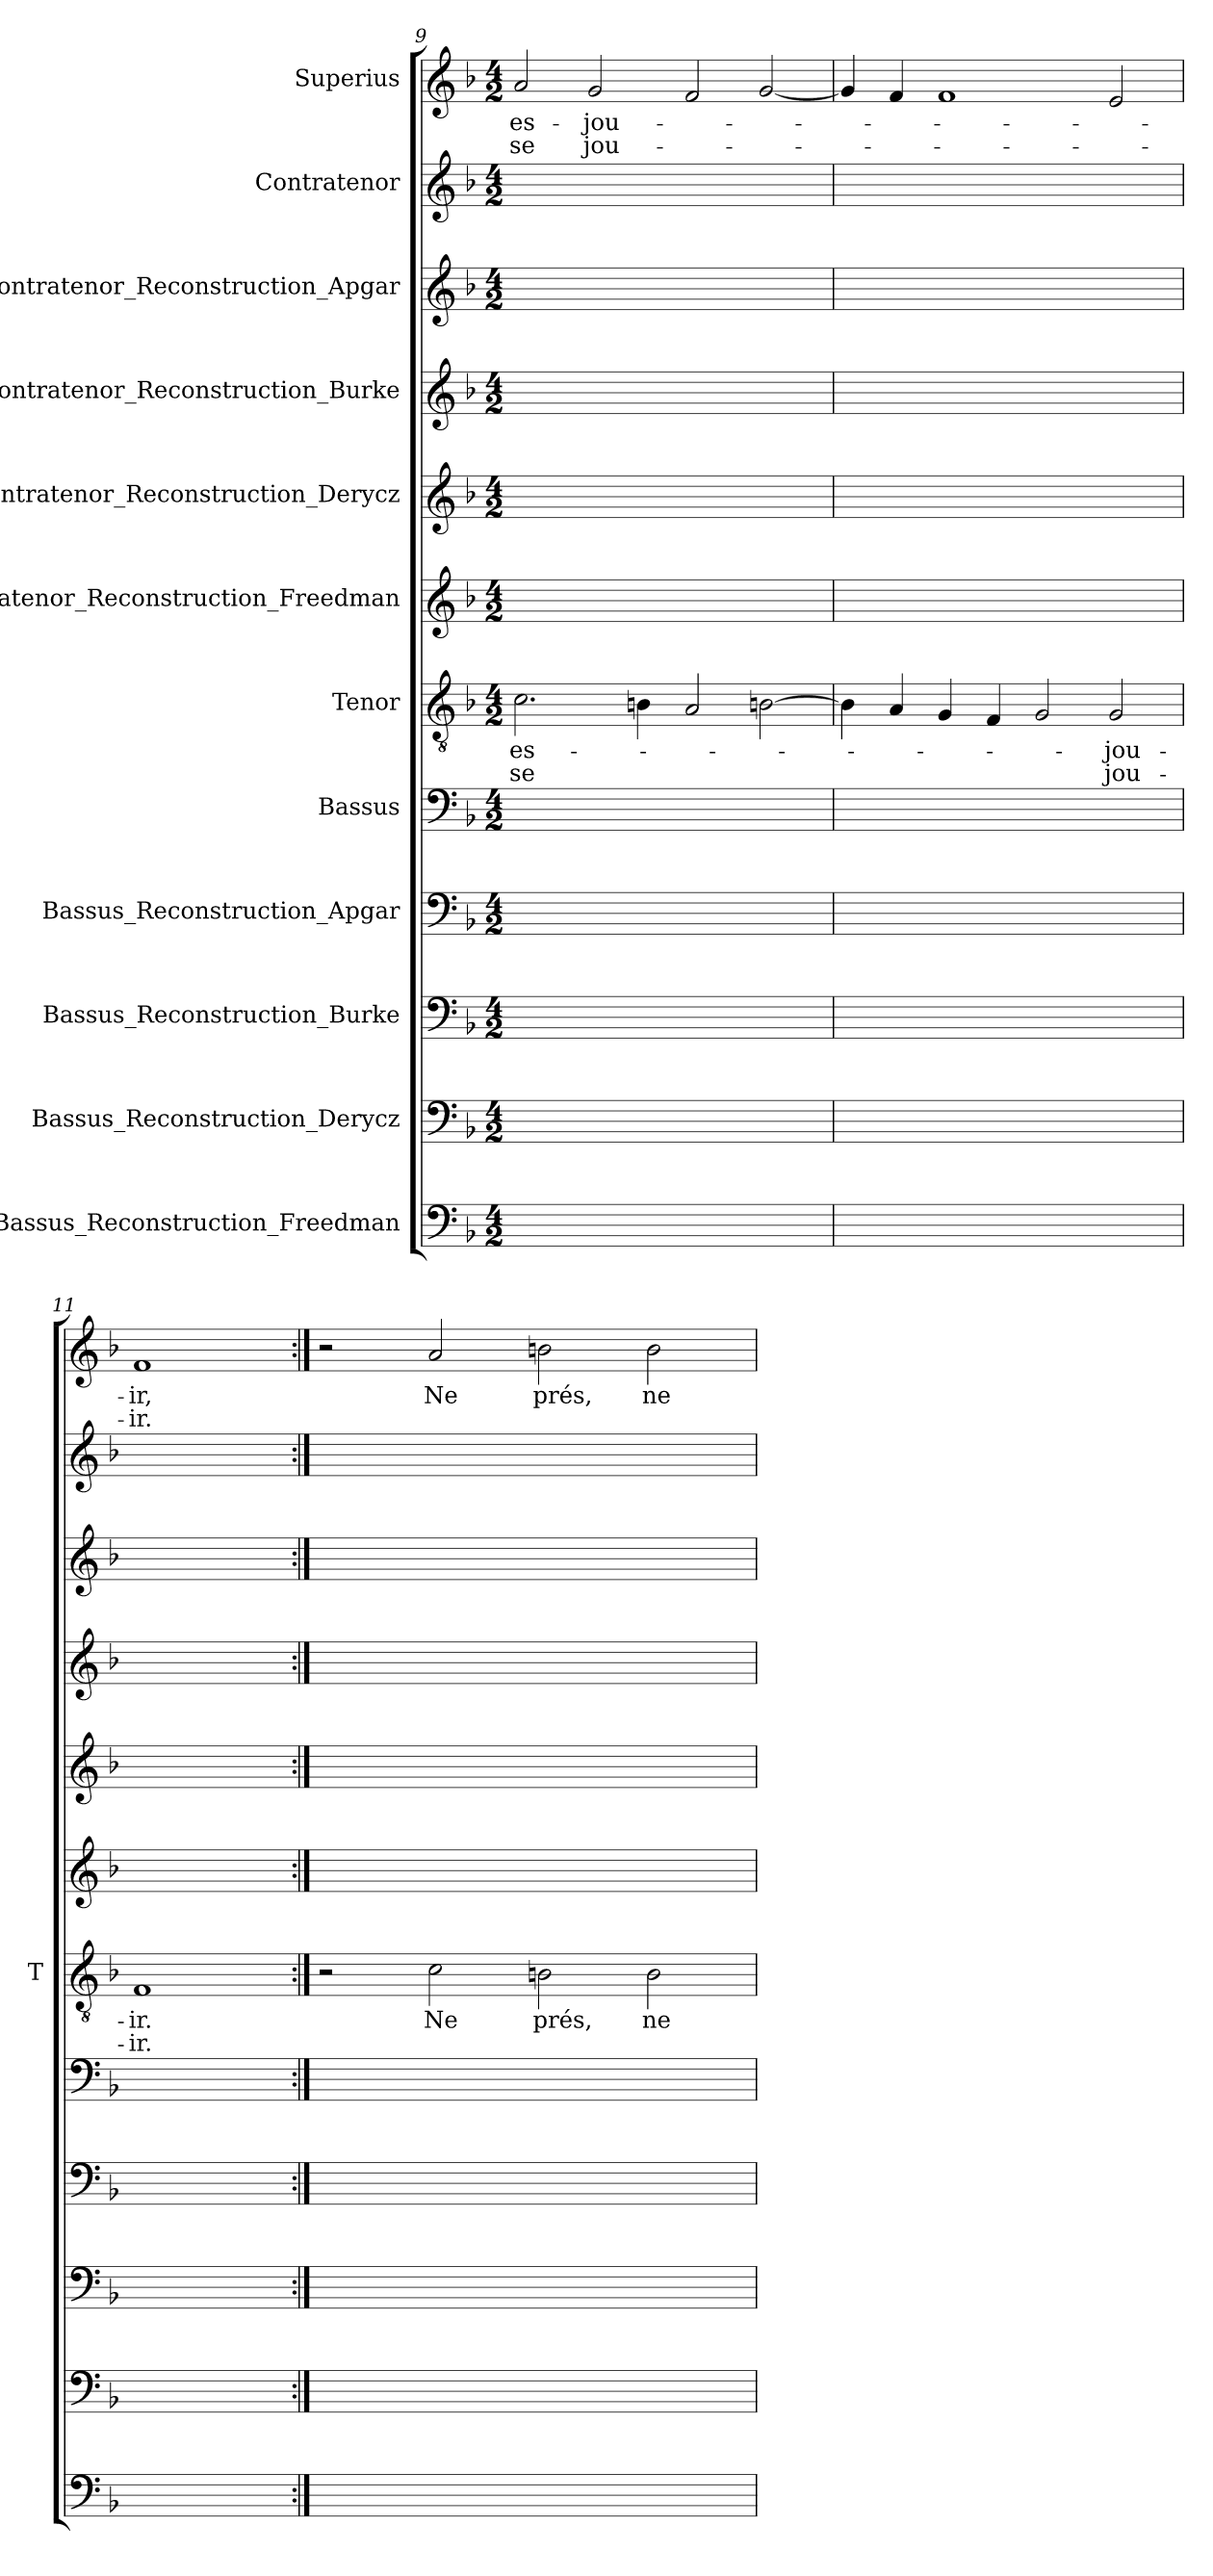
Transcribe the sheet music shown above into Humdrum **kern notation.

**kern	**kern	**kern	**kern	**kern	**kern	**text	**text	**kern	**kern	**kern	**kern	**kern	**kern	**text	**text
*part12	*part11	*part10	*part9	*part8	*part7	*part7	*part7	*part6	*part5	*part4	*part3	*part2	*part1	*part1	*part1
*staff12	*staff11	*staff10	*staff9	*staff8	*staff7	*staff7	*staff7	*staff6	*staff5	*staff4	*staff3	*staff2	*staff1	*staff1	*staff1
*I"Bassus_Reconstruction_Freedman	*I"Bassus_Reconstruction_Derycz	*I"Bassus_Reconstruction_Burke	*I"Bassus_Reconstruction_Apgar	*I"Bassus	*I"Tenor	*	*	*I"Contratenor_Reconstruction_Freedman	*I"Contratenor_Reconstruction_Derycz	*I"Contratenor_Reconstruction_Burke	*I"Contratenor_Reconstruction_Apgar	*I"Contratenor	*I"Superius	*	*
*	*	*	*	*	*I'T	*	*	*	*	*	*	*	*	*	*
*clefF4	*clefF4	*clefF4	*clefF4	*clefF4	*clefGv2	*	*	*clefG2	*clefG2	*clefG2	*clefG2	*clefG2	*clefG2	*	*
*k[b-]	*k[b-]	*k[b-]	*k[b-]	*k[b-]	*k[b-]	*	*	*k[b-]	*k[b-]	*k[b-]	*k[b-]	*k[b-]	*k[b-]	*	*
*M4/2	*M4/2	*M4/2	*M4/2	*M4/2	*M4/2	*	*	*M4/2	*M4/2	*M4/2	*M4/2	*M4/2	*M4/2	*	*
=9	=9	=9	=9	=9	=9	=9	=9	=9	=9	=9	=9	=9	=9	=9	=9
0ryy	0ryy	0ryy	0ryy	0ryy	2.c	es-	-se	0ryy	0ryy	0ryy	0ryy	0ryy	2a	es-	-se
.	.	.	.	.	.	.	.	.	.	.	.	.	2g	jou-	jou-
.	.	.	.	.	4Bn	.	.	.	.	.	.	.	.	.	.
.	.	.	.	.	2A	.	.	.	.	.	.	.	2f	.	.
.	.	.	.	.	[2Bn	.	.	.	.	.	.	.	[2g	.	.
=10	=10	=10	=10	=10	=10	=10	=10	=10	=10	=10	=10	=10	=10	=10	=10
0ryy	0ryy	0ryy	0ryy	0ryy	4B]	.	.	0ryy	0ryy	0ryy	0ryy	0ryy	4g]	.	.
.	.	.	.	.	4A	.	.	.	.	.	.	.	4f	.	.
.	.	.	.	.	4G	.	.	.	.	.	.	.	1f	.	.
.	.	.	.	.	4F	.	.	.	.	.	.	.	.	.	.
.	.	.	.	.	2G	.	.	.	.	.	.	.	.	.	.
.	.	.	.	.	2G	jou-	jou-	.	.	.	.	.	2e	.	.
=11	=11	=11	=11	=11	=11	=11	=11	=11	=11	=11	=11	=11	=11	=11	=11
1ryy	1ryy	1ryy	1ryy	1ryy	1F	-ir.	-ir.	1ryy	1ryy	1ryy	1ryy	1ryy	1f	-ir,	-ir.
=12:|!	=12:|!	=12:|!	=12:|!	=12:|!	=12:|!	=12:|!	=12:|!	=12:|!	=12:|!	=12:|!	=12:|!	=12:|!	=12:|!	=12:|!	=12:|!
0ryy	0ryy	0ryy	0ryy	0ryy	2r	.	.	0ryy	0ryy	0ryy	0ryy	0ryy	2r	.	.
.	.	.	.	.	2c	-Ne	.	.	.	.	.	.	2a	-Ne	.
.	.	.	.	.	2Bn	-prés,	.	.	.	.	.	.	2bn	-prés,	.
.	.	.	.	.	2B	-ne	.	.	.	.	.	.	2b	-ne	.
=	=	=	=	=	=	=	=	=	=	=	=	=	=	=	=
*-	*-	*-	*-	*-	*-	*-	*-	*-	*-	*-	*-	*-	*-	*-	*-
